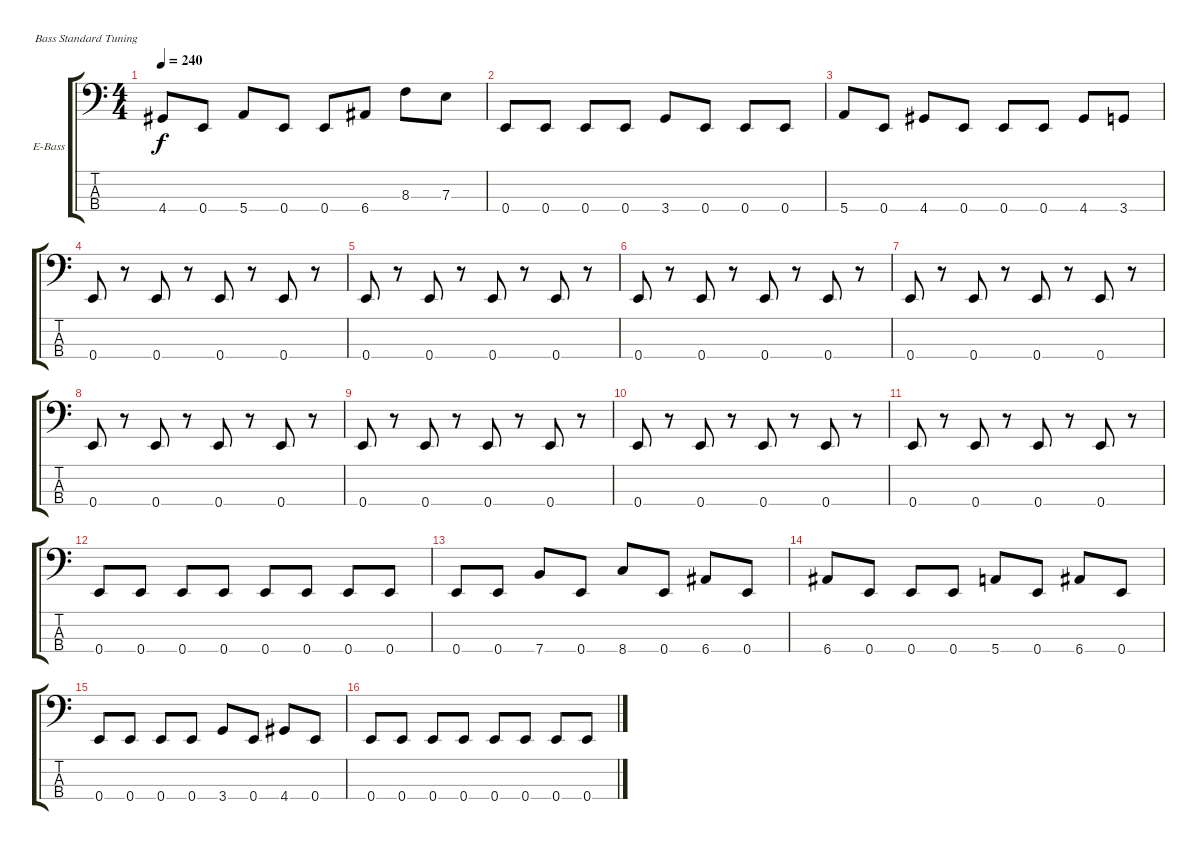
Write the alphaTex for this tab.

\bracketExtendMode groupsimilarinstruments
\firstSystemTrackNameOrientation horizontal
\otherSystemsTrackNameOrientation horizontal
\track ("Äîðîæêà 2" "E-Bass") {instrument electricbassfinger}
\staff {score tabs}
\tuning (G2 D2 A1 E1)
\ts (4 4)
\tempo 240
\clef f4
\ks c
4.4.8{dy f} 0.4.8 5.4.8 0.4.8 0.4.8 6.4.8 8.3.8 7.3.8 |
0.4.8 0.4.8 0.4.8 0.4.8 3.4.8 0.4.8 0.4.8 0.4.8 |
5.4.8 0.4.8 4.4.8 0.4.8 0.4.8 0.4.8 4.4.8 3.4.8 |
0.4.8 r.8 0.4.8 r.8 0.4.8 r.8 0.4.8 r.8 |
0.4.8 r.8 0.4.8 r.8 0.4.8 r.8 0.4.8 r.8 |
0.4.8 r.8 0.4.8 r.8 0.4.8 r.8 0.4.8 r.8 |
0.4.8 r.8 0.4.8 r.8 0.4.8 r.8 0.4.8 r.8 |
0.4.8 r.8 0.4.8 r.8 0.4.8 r.8 0.4.8 r.8 |
0.4.8 r.8 0.4.8 r.8 0.4.8 r.8 0.4.8 r.8 |
0.4.8 r.8 0.4.8 r.8 0.4.8 r.8 0.4.8 r.8 |
0.4.8 r.8 0.4.8 r.8 0.4.8 r.8 0.4.8 r.8 |
0.4.8 0.4.8 0.4.8 0.4.8 0.4.8 0.4.8 0.4.8 0.4.8 |
0.4.8 0.4.8 7.4.8 0.4.8 8.4.8 0.4.8 6.4.8 0.4.8 |
6.4.8 0.4.8 0.4.8 0.4.8 5.4.8 0.4.8 6.4.8 0.4.8 |
0.4.8 0.4.8 0.4.8 0.4.8 3.4.8 0.4.8 4.4.8 0.4.8 |
0.4.8 0.4.8 0.4.8 0.4.8 0.4.8 0.4.8 0.4.8 0.4.8
